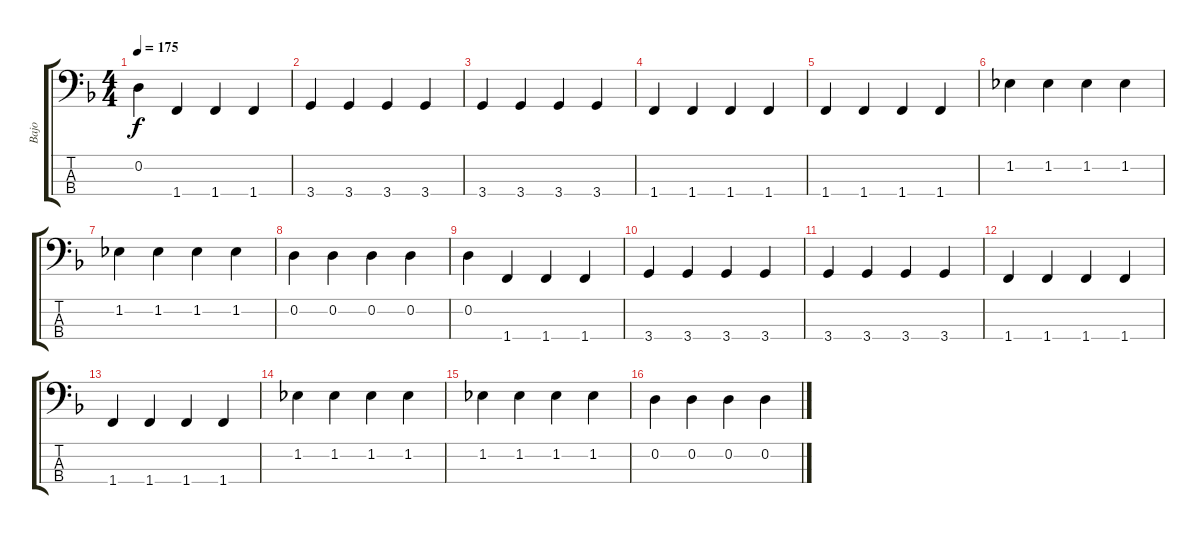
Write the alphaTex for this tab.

\track ("Bajo" "Bajo") {instrument electricbassfinger}
\staff {score tabs}
\tuning (G2 D2 A1 E1) {hide}
\ts (4 4)
\tempo 175
\clef f4
\ks dminor
0.2.4{dy f} 1.4.4 1.4.4 1.4.4 |
3.4.4 3.4.4 3.4.4 3.4.4 |
3.4.4 3.4.4 3.4.4 3.4.4 |
1.4.4 1.4.4 1.4.4 1.4.4 |
1.4.4 1.4.4 1.4.4 1.4.4 |
1.2.4 1.2.4 1.2.4 1.2.4 |
1.2.4 1.2.4 1.2.4 1.2.4 |
0.2.4 0.2.4 0.2.4 0.2.4 |
0.2.4 1.4.4 1.4.4 1.4.4 |
3.4.4 3.4.4 3.4.4 3.4.4 |
3.4.4 3.4.4 3.4.4 3.4.4 |
1.4.4 1.4.4 1.4.4 1.4.4 |
1.4.4 1.4.4 1.4.4 1.4.4 |
1.2.4 1.2.4 1.2.4 1.2.4 |
1.2.4 1.2.4 1.2.4 1.2.4 |
0.2.4 0.2.4 0.2.4 0.2.4
